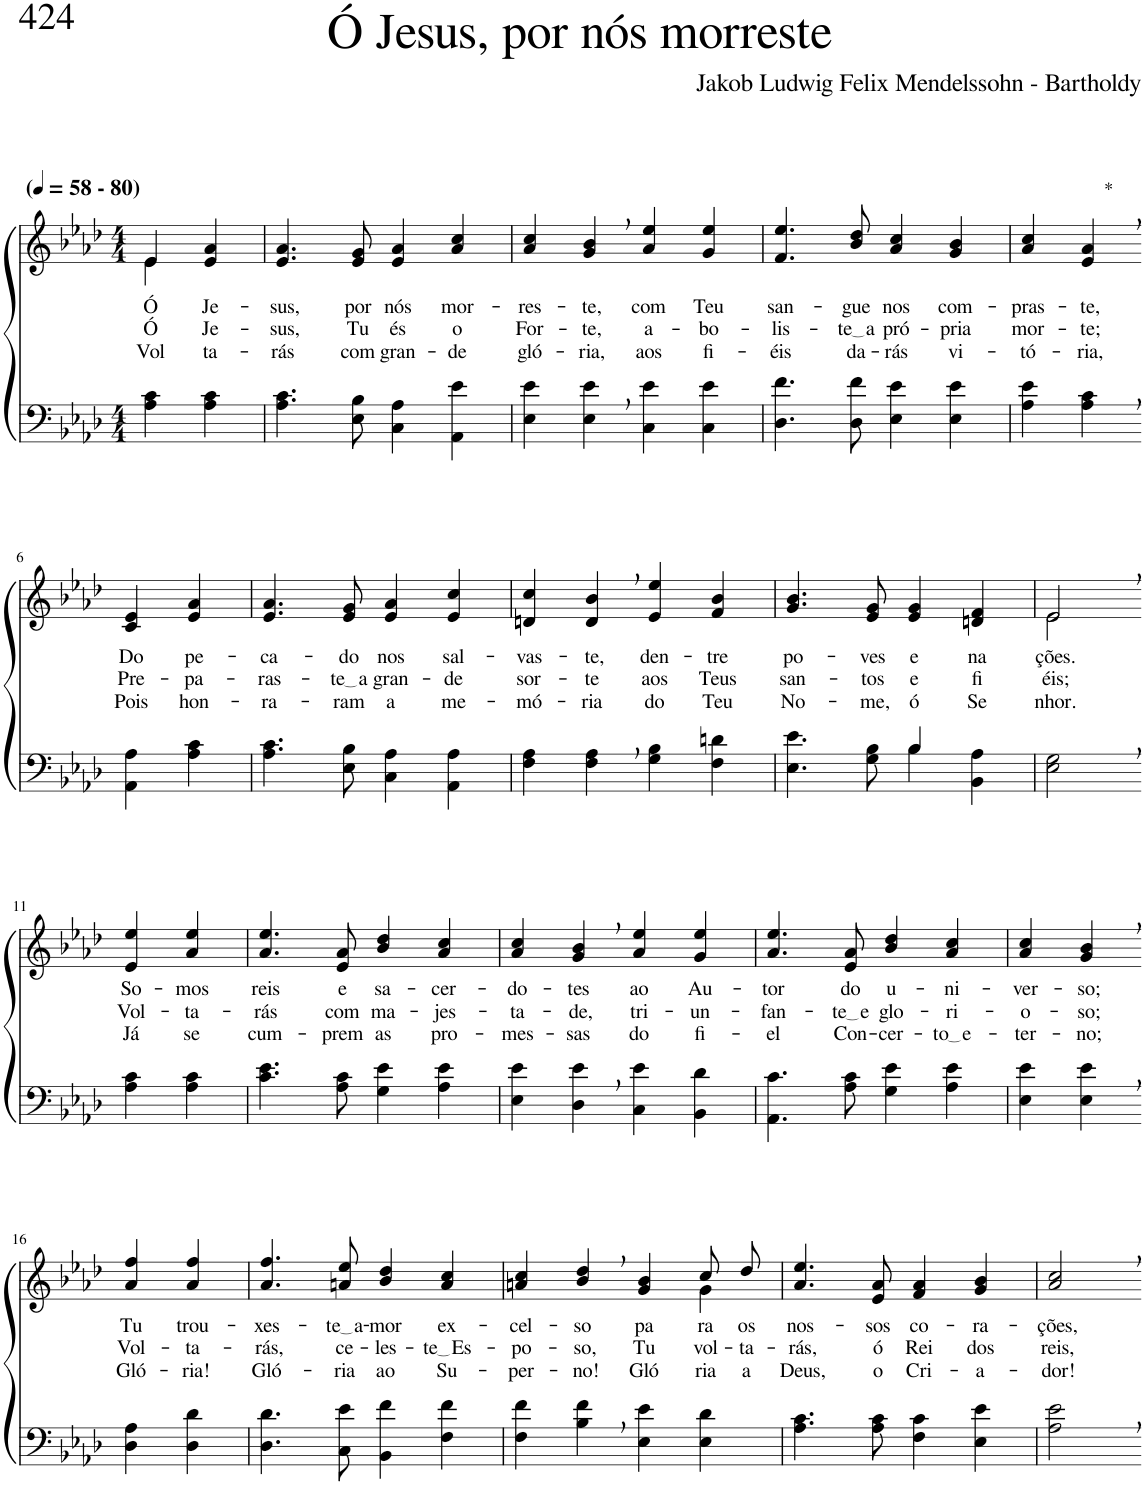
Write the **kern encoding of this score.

**kern	**kern	**text	**text	**text
*part2	*part1	*part1	*part1	*part1
*staff2	*staff1	*staff1	*staff1	*staff1
*I"Parte III e IV	*I"Parte I e II	*	*	*
*clefF4	*clefG2	*	*	*
*Trd2c3	*Trd2c3	*	*	*
*k[b-e-a-d-]	*k[b-e-a-d-]	*	*	*
*M4/4	*M4/4	*	*	*
*MM58	*MM58	*	*	*
=1	=1	=1	=1	=1
*	*^	*	*	*
!	!LO:TX:a:B:t=(	!	!	!	!
!	!LO:TX:a:B:t=- 80)	!	!	!	!
!	!	!	!LO:LY:b	!LO:LY:b	!LO:LY:b
4A-\ 4c\	4e-/	4e-\	Ó	Ó	Vol-
!	!	!	!LO:LY:b	!LO:LY:b	!LO:LY:b
4A-\ 4c\	4e-/ 4a-/	4ryy	Je-	Je-	-ta-
=2	=2	=2	=2	=2	=2
!	!	!	!LO:LY:b	!LO:LY:b	!LO:LY:b
*	*v	*v	*	*	*
4.A-\ 4.c\	4.e-/ 4.a-/	-sus,	-sus,	-rás
!	!	!LO:LY:b	!LO:LY:b	!LO:LY:b
8E-\ 8B-\	8e-/ 8g/	por	Tu	com
!	!	!LO:LY:b	!LO:LY:b	!LO:LY:b
4C\ 4A-\	4e-/ 4a-/	nós	és	gran-
!	!	!LO:LY:b	!LO:LY:b	!LO:LY:b
4AA-\ 4e-\	4a-/ 4cc/	mor-	o	-de
=3	=3	=3	=3	=3
!	!	!LO:LY:b	!LO:LY:b	!LO:LY:b
4E-\ 4e-\	4a-/ 4cc/	-res-	For-	gló-
!	!	!LO:LY:b	!LO:LY:b	!LO:LY:b
4E-\, 4e-\,	4g/, 4b-/,	-te,	-te,	-ria,
!	!	!LO:LY:b	!LO:LY:b	!LO:LY:b
4C\ 4e-\	4a-/ 4ee-/	com	a-	aos
!	!	!LO:LY:b	!LO:LY:b	!LO:LY:b
4C\ 4e-\	4g/ 4ee-/	Teu	-bo-	fi-
=4	=4	=4	=4	=4
!	!	!LO:LY:b	!LO:LY:b	!LO:LY:b
4.D-\ 4.f\	4.f/ 4.ee-/	san-	-lis-	-éis
!	!	!LO:LY:b	!LO:LY:b	!LO:LY:b
8D-\ 8f\	8b-/ 8dd-/	-gue	te a	da-
!	!	!LO:LY:b	!LO:LY:b	!LO:LY:b
4E-\ 4e-\	4a-/ 4cc/	nos	pró-	-rás
!	!	!LO:LY:b	!LO:LY:b	!LO:LY:b
4E-\ 4e-\	4g/ 4b-/	com-	-pria	vi-
=5	=5	=5	=5	=5
!	!	!LO:LY:b	!LO:LY:b	!LO:LY:b
4A-\ 4e-\	4a-/ 4cc/	-pras-	mor-	-tó-
!	!LO:TX:a:t=*	!	!	!
!	!	!LO:LY:b	!LO:LY:b	!LO:LY:b
4A-\, 4c\,	4e-/, 4a-/,	-te,	-te;	-ria,
!!LO:LB:g=z
=6-	=6-	=6-	=6-	=6-
!	!	!LO:LY:b	!LO:LY:b	!LO:LY:b
4AA-\ 4A-\	4c/ 4e-/	Do	Pre-	Pois
!	!	!LO:LY:b	!LO:LY:b	!LO:LY:b
4A-\ 4c\	4e-/ 4a-/	pe-	-pa-	hon-
=7	=7	=7	=7	=7
!	!	!LO:LY:b	!LO:LY:b	!LO:LY:b
4.A-\ 4.c\	4.e-/ 4.a-/	-ca-	-ras-	-ra-
!	!	!LO:LY:b	!LO:LY:b	!LO:LY:b
8E-\ 8B-\	8e-/ 8g/	-do	te a	-ram
!	!	!LO:LY:b	!LO:LY:b	!LO:LY:b
4C\ 4A-\	4e-/ 4a-/	nos	gran-	a
!	!	!LO:LY:b	!LO:LY:b	!LO:LY:b
4AA-\ 4A-\	4e-/ 4cc/	sal-	-de	me-
=8	=8	=8	=8	=8
!	!	!LO:LY:b	!LO:LY:b	!LO:LY:b
4F\ 4A-\	4dn/ 4cc/	-vas-	sor-	-mó-
!	!	!LO:LY:b	!LO:LY:b	!LO:LY:b
4F\, 4A-\,	4d/, 4b-/,	-te,	-te	-ria
!	!	!LO:LY:b	!LO:LY:b	!LO:LY:b
4G\ 4B-\	4e-/ 4ee-/	den-	aos	do
!	!	!LO:LY:b	!LO:LY:b	!LO:LY:b
4F\ 4dn\	4f/ 4b-/	-tre	Teus	Teu
=9	=9	=9	=9	=9
*^	*	*	*	*
!	!	!	!LO:LY:b	!LO:LY:b	!LO:LY:b
2ryy	4.E-\ 4.e-\	4.g/ 4.b-/	po-	san-	No-
!	!	!	!LO:LY:b	!LO:LY:b	!LO:LY:b
.	8G\ 8B-\	8e-/ 8g/	-ves	-tos	-me,
!	!	!	!LO:LY:b	!LO:LY:b	!LO:LY:b
4B-/	4B-\	4e-/ 4g/	e	e	ó
!	!	!	!LO:LY:b	!LO:LY:b	!LO:LY:b
4ryy	4BB-\ 4A-\	4dn/ 4f/	na-	fi-	Se-
=10	=10	=10	=10	=10	=10
*	*	*^	*	*	*
!	!	!	!	!LO:LY:b	!LO:LY:b	!LO:LY:b
*v	*v	*	*	*	*	*
2E-\, 2G\,	2e-,/	2e-\	-ções.	-éis;	-nhor.
!!LO:LB:g=z
=11-	=11-	=11-	=11-	=11-	=11-
!	!	!	!LO:LY:b	!LO:LY:b	!LO:LY:b
*	*v	*v	*	*	*
4A-\ 4c\	4e-/ 4ee-/	-So-	Vol-	Já
!	!	!LO:LY:b	!LO:LY:b	!LO:LY:b
4A-\ 4c\	4a-/ 4ee-/	-mos	-ta-	se
=12	=12	=12	=12	=12
!	!	!LO:LY:b	!LO:LY:b	!LO:LY:b
4.c\ 4.e-\	4.a-/ 4.ee-/	reis	-rás	cum-
!	!	!LO:LY:b	!LO:LY:b	!LO:LY:b
8A-\ 8c\	8e-/ 8a-/	e	com	-prem
!	!	!LO:LY:b	!LO:LY:b	!LO:LY:b
4G\ 4e-\	4b-/ 4dd-/	sa-	ma-	as
!	!	!LO:LY:b	!LO:LY:b	!LO:LY:b
4A-\ 4e-\	4a-/ 4cc/	-cer-	-jes-	pro-
=13	=13	=13	=13	=13
!	!	!LO:LY:b	!LO:LY:b	!LO:LY:b
4E-\ 4e-\	4a-/ 4cc/	-do-	-ta-	-mes-
!	!	!LO:LY:b	!LO:LY:b	!LO:LY:b
4D-\, 4e-\,	4g/, 4b-/,	-tes	-de,	-sas
!	!	!LO:LY:b	!LO:LY:b	!LO:LY:b
4C\ 4e-\	4a-/ 4ee-/	ao	tri-	do
!	!	!LO:LY:b	!LO:LY:b	!LO:LY:b
4BB-\ 4d-\	4g/ 4ee-/	Au-	-un-	fi-
=14	=14	=14	=14	=14
!	!	!LO:LY:b	!LO:LY:b	!LO:LY:b
4.AA-\ 4.c\	4.a-/ 4.ee-/	-tor	-fan-	-el
!	!	!LO:LY:b	!LO:LY:b	!LO:LY:b
8A-\ 8c\	8e-/ 8a-/	do	te e	Con-
!	!	!LO:LY:b	!LO:LY:b	!LO:LY:b
4G\ 4e-\	4b-/ 4dd-/	u-	glo-	-cer-
!	!	!LO:LY:b	!LO:LY:b	!LO:LY:b
4A-\ 4e-\	4a-/ 4cc/	-ni-	-ri-	to e
=15	=15	=15	=15	=15
!	!	!LO:LY:b	!LO:LY:b	!LO:LY:b
4E-\ 4e-\	4a-/ 4cc/	-ver-	-o-	-ter-
!	!	!LO:LY:b	!LO:LY:b	!LO:LY:b
4E-\, 4e-\,	4g/, 4b-/,	-so;	-so;	-no;
!!LO:LB:g=z
=16-	=16-	=16-	=16-	=16-
!	!	!LO:LY:b	!LO:LY:b	!LO:LY:b
4D-\ 4A-\	4a-/ 4ff/	Tu	Vol-	Gló-
!	!	!LO:LY:b	!LO:LY:b	!LO:LY:b
4D-\ 4d-\	4a-/ 4ff/	trou-	-ta-	-ria!
=17	=17	=17	=17	=17
!	!	!LO:LY:b	!LO:LY:b	!LO:LY:b
4.D-\ 4.d-\	4.a-/ 4.ff/	-xes-	-rás,	Gló-
!	!	!LO:LY:b	!LO:LY:b	!LO:LY:b
8C\ 8e-\	8an/ 8ee-/	te a	ce-	-ria
!	!	!LO:LY:b	!LO:LY:b	!LO:LY:b
4BB-\ 4f\	4b-/ 4dd-/	-mor	-les-	ao
!	!	!LO:LY:b	!LO:LY:b	!LO:LY:b
4F\ 4f\	4a/ 4cc/	ex-	te Es	Su-
=18	=18	=18	=18	=18
!	!	!LO:LY:b	!LO:LY:b	!LO:LY:b
*	*^	*	*	*
4F\ 4f\	4an/ 4cc/	2.ryy	-cel-	-po-	-per-
!	!	!	!LO:LY:b	!LO:LY:b	!LO:LY:b
4B-\, 4f\,	4b-/, 4dd-/,	.	-so	-so,	-no!
!	!	!	!LO:LY:b	!LO:LY:b	!LO:LY:b
4E-\ 4e-\	4g/ 4b-/	.	pa-	Tu	Gló-
!	!	!	!LO:LY:b	!LO:LY:b	!LO:LY:b
4E-\ 4d-\	8cc/L	4g\	ra	vol-	-ria
!	!	!	!LO:LY:b	!LO:LY:b	!LO:LY:b
.	8dd-/J	.	os	-ta-	a
*	*v	*v	*	*	*
=19	=19	=19	=19	=19
!	!	!LO:LY:b	!LO:LY:b	!LO:LY:b
4.A-\ 4.c\	4.a-/ 4.ee-/	nos-	-rás,	Deus,
!	!	!LO:LY:b	!LO:LY:b	!LO:LY:b
8A-\ 8c\	8e-/ 8a-/	-sos	ó	o
!	!	!LO:LY:b	!LO:LY:b	!LO:LY:b
4F\ 4c\	4f/ 4a-/	co-	Rei	Cri-
!	!	!LO:LY:b	!LO:LY:b	!LO:LY:b
4E-\ 4e-\	4g/ 4b-/	-ra-	dos	-a-
=20	=20	=20	=20	=20
!	!	!LO:LY:b	!LO:LY:b	!LO:LY:b
2A-\, 2e-\,	2a-/, 2cc/,	-ções,	reis,	-dor!
=-	=-	=-	=-	=-
*-	*-	*-	*-	*-
